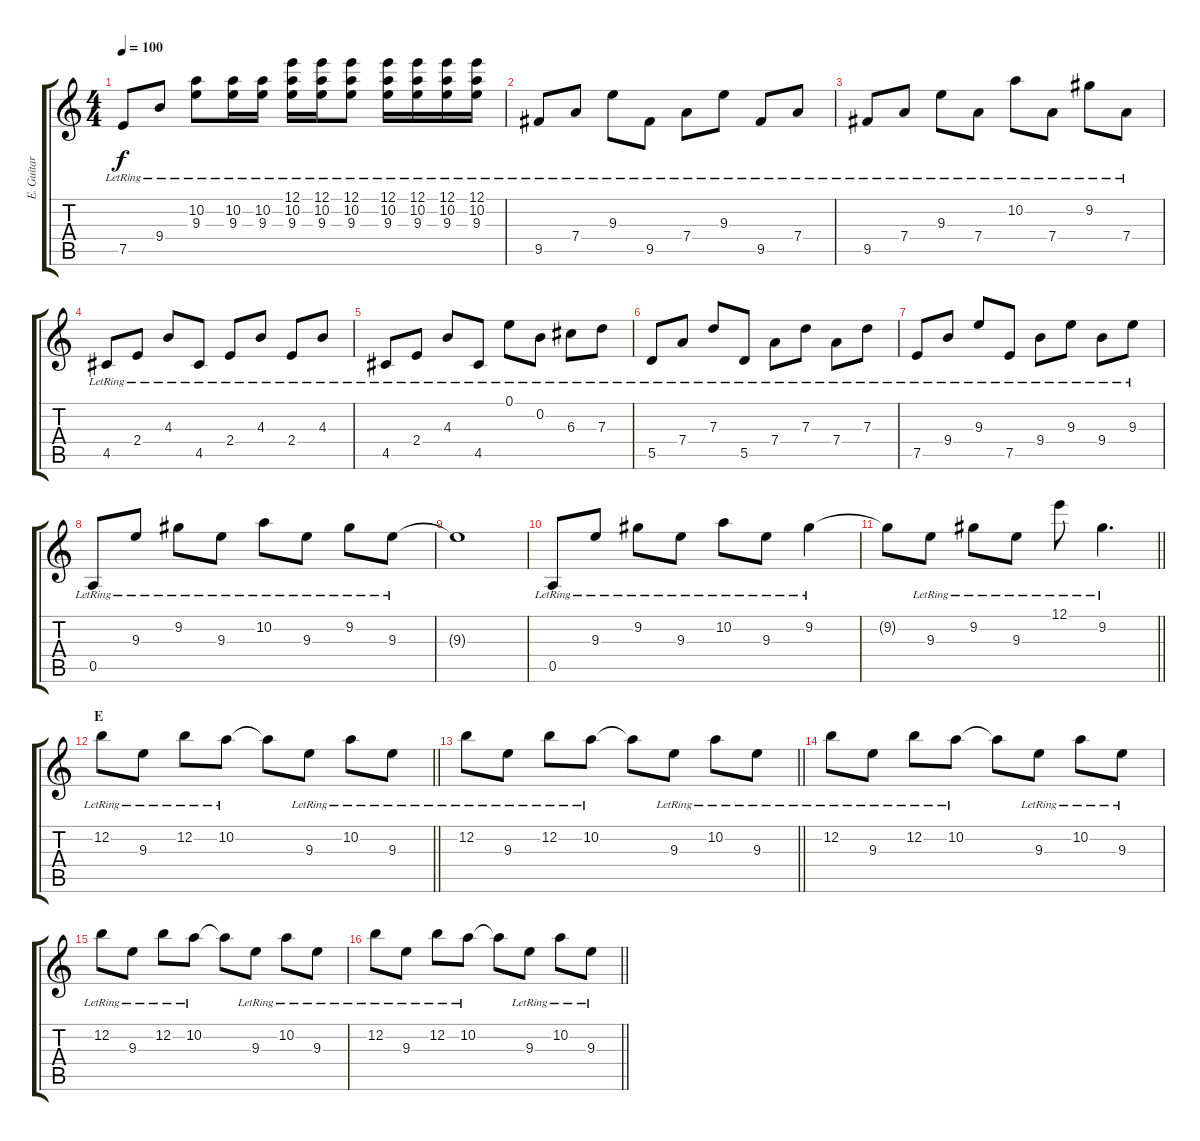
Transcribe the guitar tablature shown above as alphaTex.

\track ("E. Guitar II (Hiroto)" "E. Guitar ") {instrument electricguitarclean}
\staff {score tabs}
\tuning (E4 B3 G3 D3 A2 E2) {hide}
\ts (4 4)
\tempo 100
\clef g2
\ks c
7.5{lr}.8{dy f} 9.4{lr}.8 (10.2{lr} 9.3{lr}).8 (10.2{lr} 9.3{lr}).16 (10.2{lr} 9.3{lr}).16 (12.1{lr} 10.2{lr} 9.3{lr}).16 (12.1{lr} 10.2{lr} 9.3{lr}).16 (12.1{lr} 10.2{lr} 9.3{lr}).8 (12.1{lr} 10.2{lr} 9.3{lr}).16 (12.1{lr} 10.2{lr} 9.3{lr}).16 (12.1{lr} 10.2{lr} 9.3{lr}).16 (12.1{lr} 10.2{lr} 9.3{lr}).16 |
9.5{lr}.8 7.4{lr}.8 9.3{lr}.8 9.5{lr}.8 7.4{lr}.8 9.3{lr}.8 9.5{lr}.8 7.4{lr}.8 |
9.5{lr}.8 7.4{lr}.8 9.3{lr}.8 7.4{lr}.8 10.2{lr}.8 7.4{lr}.8 9.2{lr}.8 7.4{lr}.8 |
4.5{lr}.8 2.4{lr}.8 4.3{lr}.8 4.5{lr}.8 2.4{lr}.8 4.3{lr}.8 2.4{lr}.8 4.3{lr}.8 |
4.5{lr}.8 2.4{lr}.8 4.3{lr}.8 4.5{lr}.8 0.1{lr}.8 0.2{lr}.8 6.3{lr}.8 7.3{lr}.8 |
5.5{lr}.8 7.4{lr}.8 7.3{lr}.8 5.5{lr}.8 7.4{lr}.8 7.3{lr}.8 7.4{lr}.8 7.3{lr}.8 |
7.5{lr}.8 9.4{lr}.8 9.3{lr}.8 7.5{lr}.8 9.4{lr}.8 9.3{lr}.8 9.4{lr}.8 9.3{lr}.8 |
0.5{lr}.8 9.3{lr}.8 9.2{lr}.8 9.3{lr}.8 10.2{lr}.8 9.3{lr}.8 9.2{lr}.8 9.3{lr}.8 |
9.3{t}.1 |
0.5{lr}.8 9.3{lr}.8 9.2{lr}.8 9.3{lr}.8 10.2{lr}.8 9.3{lr}.8 9.2{lr}.4 |
\barLineRight lightlight
9.2{t}.8 9.3{lr}.8 9.2{lr}.8 9.3{lr}.8 12.1{lr}.8 9.2{lr}.4{d} |
\section ("" "E")
\barLineRight lightlight
12.2{lr}.8 9.3{lr}.8 12.2{lr}.8 10.2{lr}.8 10.2{t}.8 9.3{lr}.8 10.2{lr}.8 9.3{lr}.8 |
\barLineRight lightlight
12.2{lr}.8 9.3{lr}.8 12.2{lr}.8 10.2{lr}.8 10.2{t}.8 9.3{lr}.8 10.2{lr}.8 9.3{lr}.8 |
12.2{lr}.8 9.3{lr}.8 12.2{lr}.8 10.2{lr}.8 10.2{t}.8 9.3{lr}.8 10.2{lr}.8 9.3{lr}.8 |
12.2{lr}.8 9.3{lr}.8 12.2{lr}.8 10.2{lr}.8 10.2{t}.8 9.3{lr}.8 10.2{lr}.8 9.3{lr}.8 |
\barLineRight lightlight
12.2{lr}.8 9.3{lr}.8 12.2{lr}.8 10.2{lr}.8 10.2{t}.8 9.3{lr}.8 10.2{lr}.8 9.3{lr}.8
